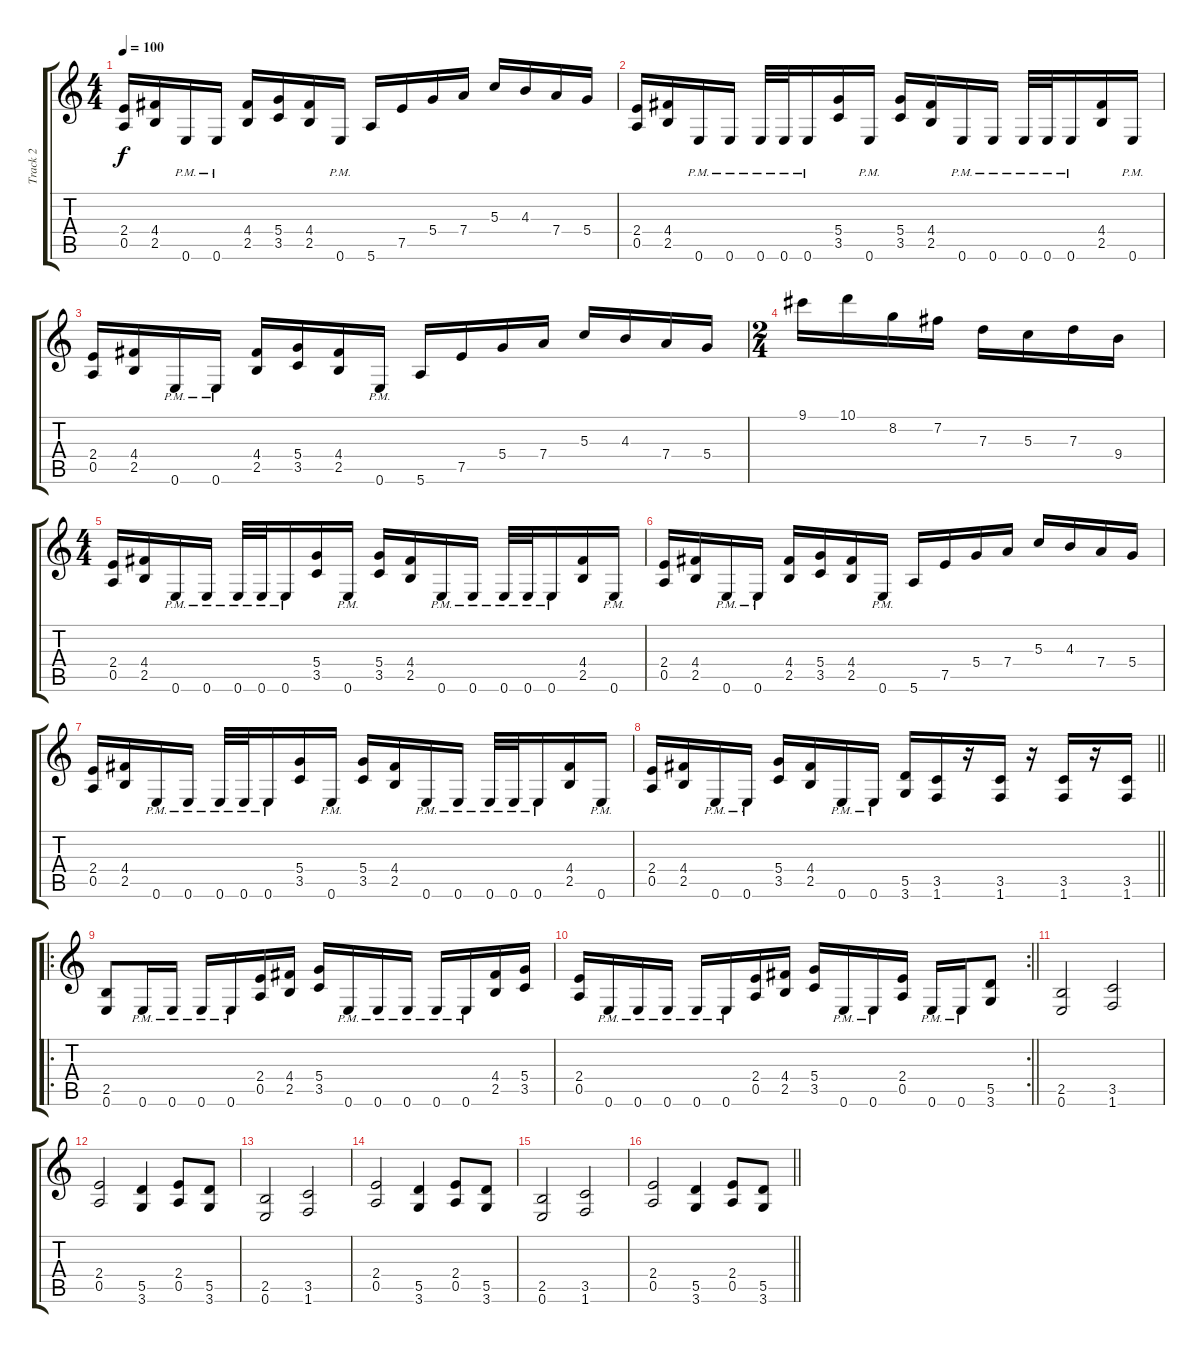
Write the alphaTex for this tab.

\track ("Track 2" "Track 2") {instrument distortionguitar}
\staff {score tabs}
\tuning (E4 B3 G3 D3 A2 E2) {hide}
\ts (4 4)
\tempo 100
\clef g2
\ks c
(2.4 0.5).16{dy f} (4.4 2.5).16 0.6{pm}.16 0.6{pm}.16 (4.4 2.5).16 (5.4 3.5).16 (4.4 2.5).16 0.6{pm}.16 5.6.16 7.5.16 5.4.16 7.4.16 5.3.16 4.3.16 7.4.16 5.4.16 |
(2.4 0.5).16 (4.4 2.5).16 0.6{pm}.16 0.6{pm}.16 0.6{pm}.32 0.6{pm}.32 0.6{pm}.16 (5.4 3.5).16 0.6{pm}.16 (5.4 3.5).16 (4.4 2.5).16 0.6{pm}.16 0.6{pm}.16 0.6{pm}.32 0.6{pm}.32 0.6{pm}.16 (4.4 2.5).16 0.6{pm}.16 |
(2.4 0.5).16 (4.4 2.5).16 0.6{pm}.16 0.6{pm}.16 (4.4 2.5).16 (5.4 3.5).16 (4.4 2.5).16 0.6{pm}.16 5.6.16 7.5.16 5.4.16 7.4.16 5.3.16 4.3.16 7.4.16 5.4.16 |
\ts (2 4)
9.1.16 10.1.16 8.2.16 7.2.16 7.3.16 5.3.16 7.3.16 9.4.16 |
\ts (4 4)
(2.4 0.5).16 (4.4 2.5).16 0.6{pm}.16 0.6{pm}.16 0.6{pm}.32 0.6{pm}.32 0.6{pm}.16 (5.4 3.5).16 0.6{pm}.16 (5.4 3.5).16 (4.4 2.5).16 0.6{pm}.16 0.6{pm}.16 0.6{pm}.32 0.6{pm}.32 0.6{pm}.16 (4.4 2.5).16 0.6{pm}.16 |
(2.4 0.5).16 (4.4 2.5).16 0.6{pm}.16 0.6{pm}.16 (4.4 2.5).16 (5.4 3.5).16 (4.4 2.5).16 0.6{pm}.16 5.6.16 7.5.16 5.4.16 7.4.16 5.3.16 4.3.16 7.4.16 5.4.16 |
(2.4 0.5).16 (4.4 2.5).16 0.6{pm}.16 0.6{pm}.16 0.6{pm}.32 0.6{pm}.32 0.6{pm}.16 (5.4 3.5).16 0.6{pm}.16 (5.4 3.5).16 (4.4 2.5).16 0.6{pm}.16 0.6{pm}.16 0.6{pm}.32 0.6{pm}.32 0.6{pm}.16 (4.4 2.5).16 0.6{pm}.16 |
\barLineRight lightlight
(2.4 0.5).16 (4.4 2.5).16 0.6{pm}.16 0.6{pm}.16 (5.4 3.5).16 (4.4 2.5).16 0.6{pm}.16 0.6{pm}.16 (5.5 3.6).16 (3.5 1.6).16 r.16 (3.5 1.6).16 r.16 (3.5 1.6).16 r.16 (3.5 1.6).16 |
\ro
\section ("" "")
(2.5 0.6).8 0.6{pm}.16 0.6{pm}.16 0.6{pm}.16 0.6{pm}.16 (2.4 0.5).16 (4.4 2.5).16 (5.4 3.5).16 0.6{pm}.16 0.6{pm}.16 0.6{pm}.16 0.6{pm}.16 0.6{pm}.16 (4.4 2.5).16 (5.4 3.5).16 |
\rc 2
\barLineRight lightlight
(2.4 0.5).16 0.6{pm}.16 0.6{pm}.16 0.6{pm}.16 0.6{pm}.16 0.6{pm}.16 (2.4 0.5).16 (4.4 2.5).16 (5.4 3.5).16 0.6{pm}.16 0.6{pm}.16 (2.4 0.5).16 0.6{pm}.16 0.6{pm}.16 (5.5 3.6).8 |
\section ("" "")
(2.5 0.6).2 (3.5 1.6).2 |
(2.4 0.5).2 (5.5 3.6).4 (2.4 0.5).8 (5.5 3.6).8 |
(2.5 0.6).2 (3.5 1.6).2 |
(2.4 0.5).2 (5.5 3.6).4 (2.4 0.5).8 (5.5 3.6).8 |
(2.5 0.6).2 (3.5 1.6).2 |
\barLineRight lightlight
(2.4 0.5).2 (5.5 3.6).4 (2.4 0.5).8 (5.5 3.6).8
